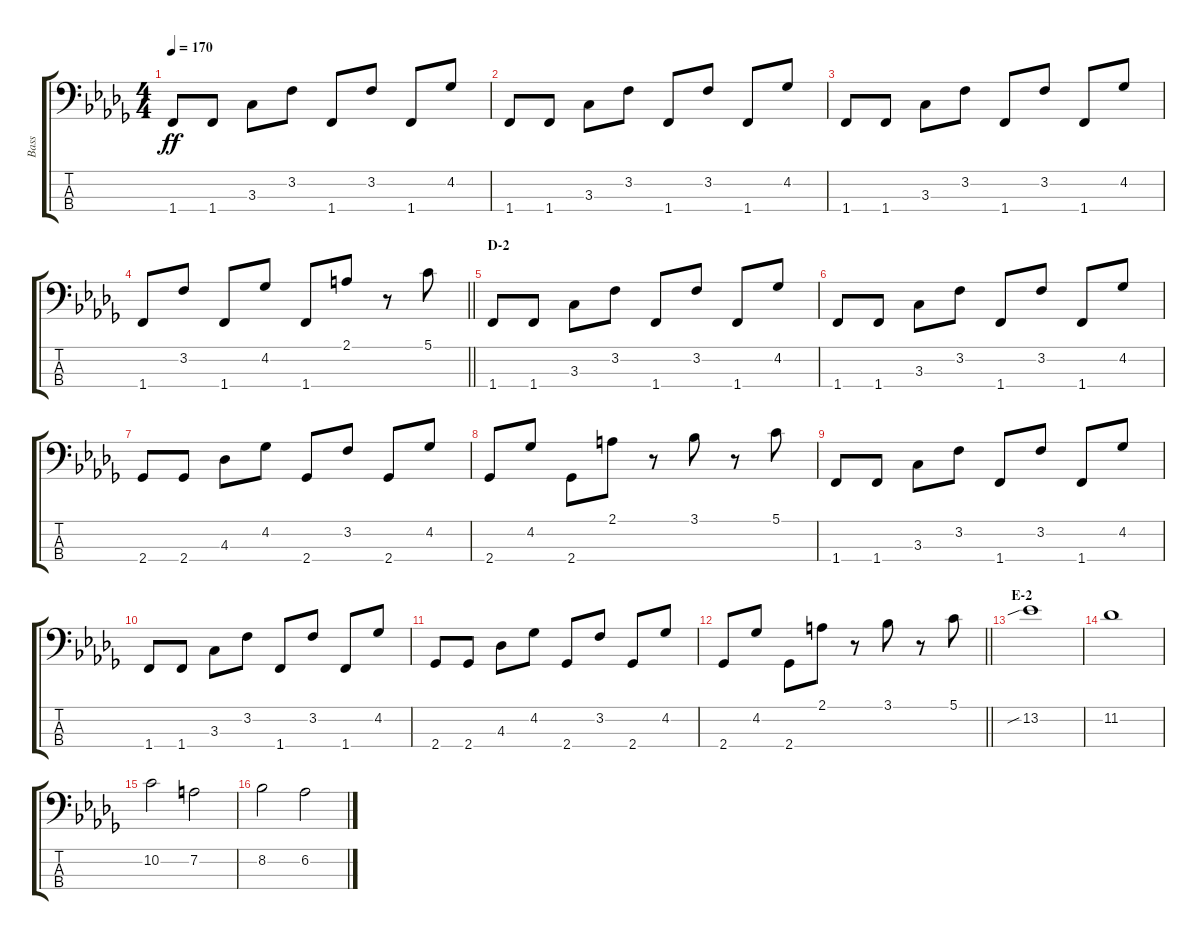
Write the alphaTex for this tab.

\track ("Bass" "Bass") {instrument electricbasspick}
\staff {score tabs}
\tuning (G2 D2 A1 E1) {hide}
\ts (4 4)
\tempo 170
\clef f4
\ks db
1.4.8{dy ff} 1.4.8 3.3.8 3.2.8 1.4.8 3.2.8 1.4.8 4.2.8 |
1.4.8 1.4.8 3.3.8 3.2.8 1.4.8 3.2.8 1.4.8 4.2.8 |
1.4.8 1.4.8 3.3.8 3.2.8 1.4.8 3.2.8 1.4.8 4.2.8 |
\barLineRight lightlight
1.4.8 3.2.8 1.4.8 4.2.8 1.4.8 2.1.8 r.8 5.1.8 |
\section ("" "D-2")
1.4.8 1.4.8 3.3.8 3.2.8 1.4.8 3.2.8 1.4.8 4.2.8 |
1.4.8 1.4.8 3.3.8 3.2.8 1.4.8 3.2.8 1.4.8 4.2.8 |
2.4.8 2.4.8 4.3.8 4.2.8 2.4.8 3.2.8 2.4.8 4.2.8 |
2.4.8 4.2.8 2.4.8 2.1.8 r.8 3.1.8 r.8 5.1.8 |
1.4.8 1.4.8 3.3.8 3.2.8 1.4.8 3.2.8 1.4.8 4.2.8 |
1.4.8 1.4.8 3.3.8 3.2.8 1.4.8 3.2.8 1.4.8 4.2.8 |
2.4.8 2.4.8 4.3.8 4.2.8 2.4.8 3.2.8 2.4.8 4.2.8 |
\barLineRight lightlight
2.4.8 4.2.8 2.4.8 2.1.8 r.8 3.1.8 r.8 5.1.8 |
\section ("" "E-2")
13.2{sib}.1 |
11.2.1 |
10.2.2 7.2.2 |
8.2.2 6.2.2
